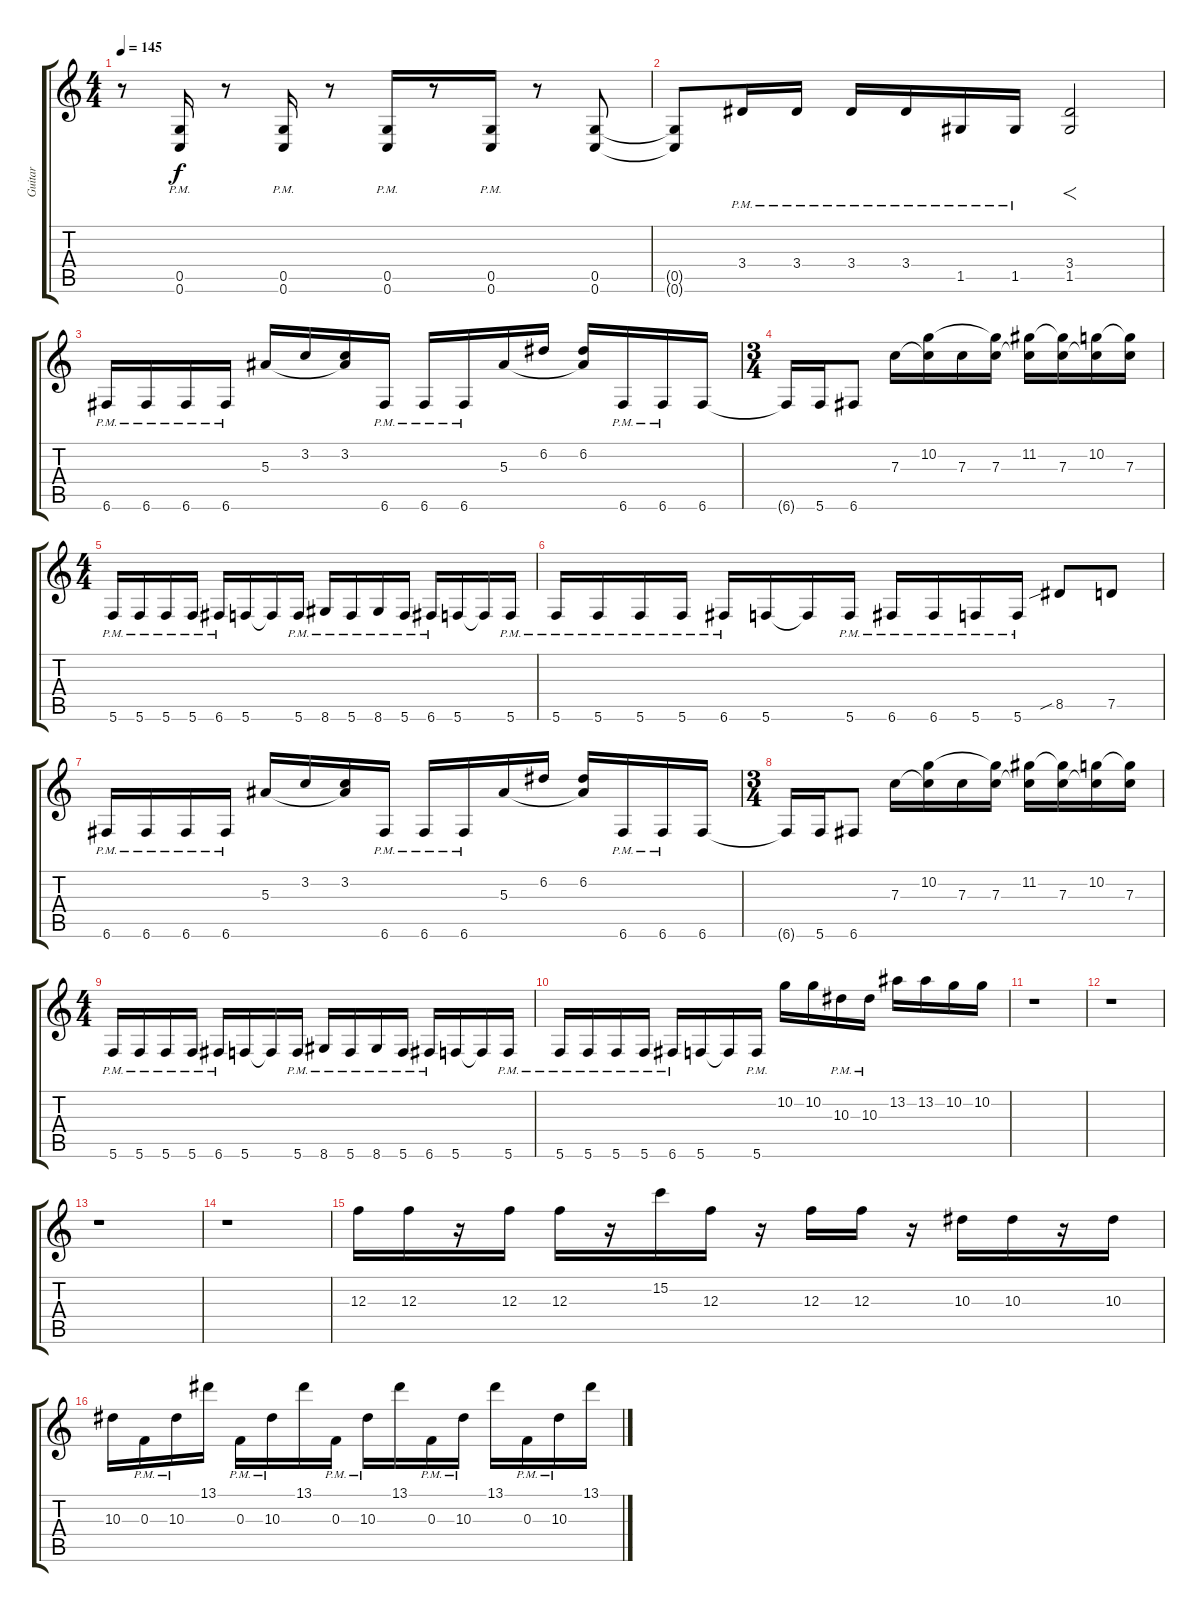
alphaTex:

\track ("Guitar" "Guitar") {instrument distortionguitar}
\staff {score tabs}
\tuning (D4 A3 F3 C3 G2 C2) {hide}
\ts (4 4)
\tempo 145
\clef g2
\ks c
r.8{dy f} (0.5{pm} 0.6{pm}).16 r.8 (0.5{pm} 0.6{pm}).16 r.8 (0.5{pm} 0.6{pm}).16 r.8 (0.5{pm} 0.6{pm}).16 r.8 (0.5 0.6).8 |
(0.5{t} 0.6{t}).8 3.4{pm}.16 3.4{pm}.16 3.4{pm}.16 3.4{pm}.16 1.5{pm}.16 1.5{pm}.16 (3.4 1.5).2{f} |
6.6{pm}.16 6.6{pm}.16 6.6{pm}.16 6.6{pm}.16 5.3.16 3.2.16 (3.2 5.3{t}).16 6.6{pm}.16 6.6{pm}.16 6.6{pm}.16 5.3.16 6.2.16 (6.2 5.3{t}).16 6.6{pm}.16 6.6{pm}.16 6.6.16 |
\ts (3 4)
6.6{t}.16 5.6.16 6.6.8 7.3.16 (10.2 7.3{t}).16 7.3.16 (10.2{t} 7.3).16 (11.2 7.3{t}).16 (11.2{t} 7.3).16 (10.2 7.3{t}).16 (10.2{t} 7.3).16 |
\ts (4 4)
5.6{pm}.16 5.6{pm}.16 5.6{pm}.16 5.6{pm}.16 6.6{pm}.16 5.6.16 5.6{t}.16 5.6{pm}.16 8.6{pm}.16 5.6{pm}.16 8.6{pm}.16 5.6{pm}.16 6.6{pm}.16 5.6.16 5.6{t}.16 5.6{pm}.16 |
5.6{pm}.16 5.6{pm}.16 5.6{pm}.16 5.6{pm}.16 6.6{pm}.16 5.6.16 5.6{t}.16 5.6{pm}.16 6.6{pm}.16 6.6{pm}.16 5.6{pm}.16 5.6{pm}.16 8.5{sib}.8 7.5.8 |
6.6{pm}.16 6.6{pm}.16 6.6{pm}.16 6.6{pm}.16 5.3.16 3.2.16 (3.2 5.3{t}).16 6.6{pm}.16 6.6{pm}.16 6.6{pm}.16 5.3.16 6.2.16 (6.2 5.3{t}).16 6.6{pm}.16 6.6{pm}.16 6.6.16 |
\ts (3 4)
6.6{t}.16 5.6.16 6.6.8 7.3.16 (10.2 7.3{t}).16 7.3.16 (10.2{t} 7.3).16 (11.2 7.3{t}).16 (11.2{t} 7.3).16 (10.2 7.3{t}).16 (10.2{t} 7.3).16 |
\ts (4 4)
5.6{pm}.16 5.6{pm}.16 5.6{pm}.16 5.6{pm}.16 6.6{pm}.16 5.6.16 5.6{t}.16 5.6{pm}.16 8.6{pm}.16 5.6{pm}.16 8.6{pm}.16 5.6{pm}.16 6.6{pm}.16 5.6.16 5.6{t}.16 5.6{pm}.16 |
5.6{pm}.16 5.6{pm}.16 5.6{pm}.16 5.6{pm}.16 6.6{pm}.16 5.6.16 5.6{t}.16 5.6{pm}.16 10.2.16 10.2.16 10.3{pm}.16 10.3{pm}.16 13.2.16 13.2.16 10.2.16 10.2.16 |
r.1 |
r.1 |
r.1 |
r.1 |
12.3.16 12.3.16 r.16 12.3.16 12.3.16 r.16 15.2.16 12.3.16 r.16 12.3.16 12.3.16 r.16 10.3.16 10.3.16 r.16 10.3.16 |
10.3.16 0.3{pm}.16 10.3{pm}.16 13.1.16 0.3{pm}.16 10.3{pm}.16 13.1.16 0.3{pm}.16 10.3{pm}.16 13.1.16 0.3{pm}.16 10.3{pm}.16 13.1.16 0.3{pm}.16 10.3{pm}.16 13.1.16
